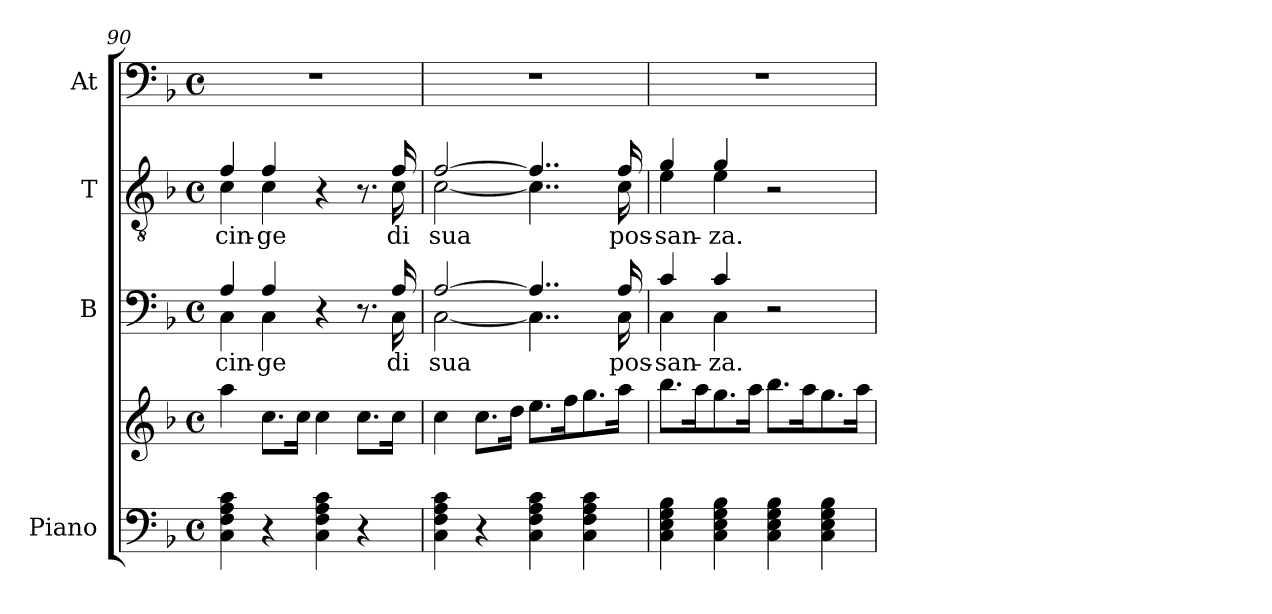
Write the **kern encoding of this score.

**kern	**kern	**kern	**text	**kern	**text	**kern
*part4	*part4	*part3	*part3	*part2	*part2	*part1
*staff5	*staff4	*staff3	*staff3	*staff2	*staff2	*staff1
*I"Piano	*	*I"B	*	*I"T	*	*I"At
*I'Pno	*	*I'B	*	*I'T	*	*I'At
*clefF4	*clefG2	*clefF4	*	*clefGv2	*	*clefF4
*k[b-]	*k[b-]	*k[b-]	*	*k[b-]	*	*k[b-]
*M4/4	*M4/4	*M4/4	*	*M4/4	*	*M4/4
*met(c)	*met(c)	*met(c)	*	*met(c)	*	*met(c)
=90	=90	=90	=90	=90	=90	=90
*	*	*^	*	*	*	*
!	!	!	!	!LO:LY:b	!	!LO:LY:b	!
*	*	*	*	*	*^	*	*
4C\ 4F\ 4A\ 4c\	4aa\	4A!/	4C\	cin-	4f/	4c!\	cin-	1r
!	!	!	!	!LO:LY:b	!	!	!LO:LY:b	!
4r	8.cc\L	4A!/	4C\	-ge	4f/	4c!\	-ge	.
.	16cc\Jk	.	.	.	.	.	.	.
4C\ 4F\ 4A\ 4c\	4cc\	4r	4..ryy	.	4r	4..ryy	.	.
4r	8.cc\L	8.r	.	.	8.r	.	.	.
!	!	!	!	!LO:LY:b	!	!	!LO:LY:b	!
.	16cc\Jk	16A!/	16C\	di	16f/	16c!\	di	.
=91	=91	=91	=91	=91	=91	=91	=91	=91
!	!	!	!	!LO:LY:b	!	!	!LO:LY:b	!
4C\ 4F\ 4A\ 4c\	4cc\	[2A!/	[2C\	sua	[2f/	[2c!\	sua	1r
4r	8.cc\L	.	.	.	.	.	.	.
.	16dd\Jk	.	.	.	.	.	.	.
4C\ 4F\ 4A\ 4c\	8.ee\L	4..A!/]	4..C\]	.	4..f/]	4..c!\]	.	.
.	16ff\K	.	.	.	.	.	.	.
4C\ 4F\ 4A\ 4c\	8.gg\	.	.	.	.	.	.	.
!	!	!	!	!LO:LY:b	!	!	!LO:LY:b	!
.	16aa\Jk	16A!/	16C\	pos-	16f/	16c!\	pos-	.
=92	=92	=92	=92	=92	=92	=92	=92	=92
!	!	!	!	!LO:LY:b	!	!	!LO:LY:b	!
4C\ 4E\ 4G\ 4B-\	8.bb-\L	4c!/	4C\	-san-	4g/	4e!\	-san-	1r
.	16aa\K	.	.	.	.	.	.	.
!	!	!	!	!LO:LY:b	!	!	!LO:LY:b	!
4C\ 4E\ 4G\ 4B-\	8.gg\	4c!/	4C\	-za.	4g/	4e!\	-za.	.
.	16aa\Jk	.	.	.	.	.	.	.
4C\ 4E\ 4G\ 4B-\	8.bb-\L	2r	2ryy	.	2r	2ryy	.	.
.	16aa\K	.	.	.	.	.	.	.
4C\ 4E\ 4G\ 4B-\	8.gg\	.	.	.	.	.	.	.
.	16aa\Jk	.	.	.	.	.	.	.
*	*	*v	*v	*	*	*	*	*
*	*	*	*	*v	*v	*	*
=	=	=	=	=	=	=
*-	*-	*-	*-	*-	*-	*-
